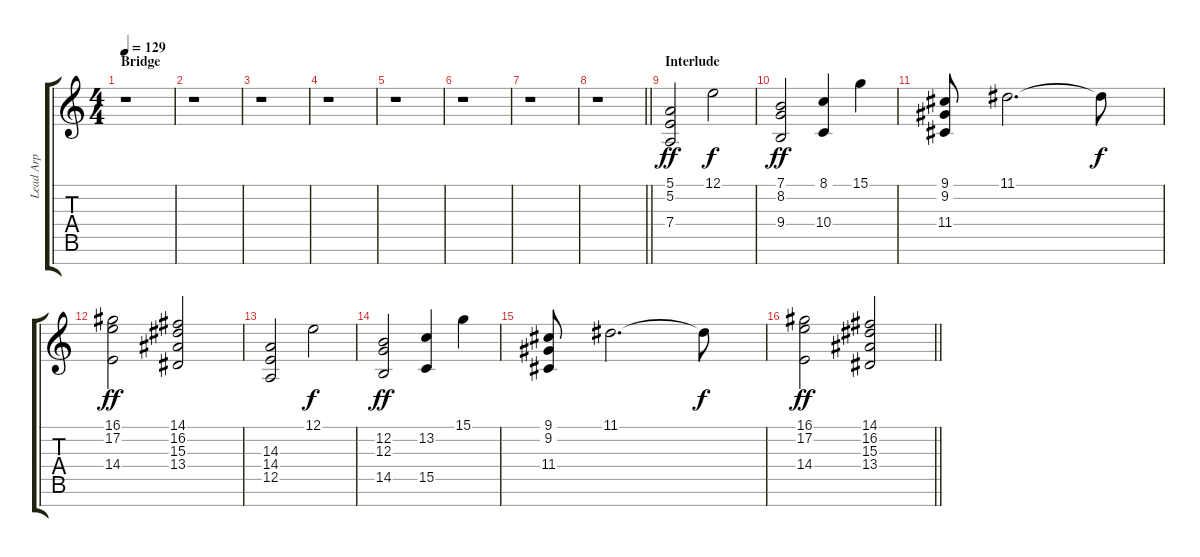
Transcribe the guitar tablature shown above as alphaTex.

\track ("Lead Arp" "Lead Arp") {instrument lead1square}
\staff {score tabs}
\tuning (E4 B3 G3 D3 A2 E2 B1) {hide}
\ts (4 4)
\section ("" "Bridge")
\tempo 129
\clef g2
\ks c
r.1{dy ff} |
r.1 |
r.1 |
r.1 |
r.1 |
r.1 |
r.1 |
\barLineRight lightlight
r.1 |
\section ("" "Interlude")
(5.1 5.2 7.4).2 12.1.2{dy f} |
(7.1 8.2 9.4).2{dy ff} (8.1 10.4).4 15.1.4 |
(9.1 9.2 11.4).8 11.1.2{d} 11.1{t}.8{dy f} |
(16.1 17.2 14.4).2{dy ff} (14.1 16.2 15.3 13.4).2 |
(14.3 14.4 12.5).2 12.1.2{dy f} |
(12.2 12.3 14.5).2{dy ff} (13.2 15.5).4 15.1.4 |
(9.1 9.2 11.4).8 11.1.2{d} 11.1{t}.8{dy f} |
\barLineRight lightlight
(16.1 17.2 14.4).2{dy ff} (14.1 16.2 15.3 13.4).2
